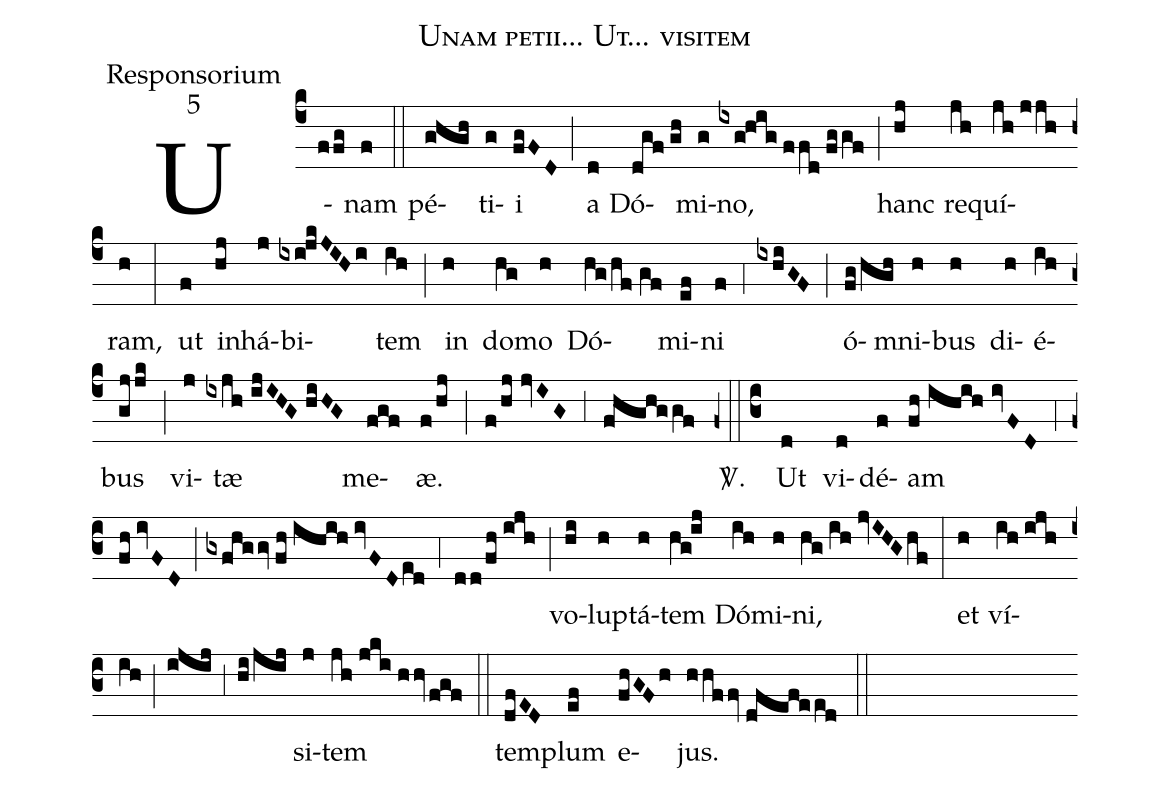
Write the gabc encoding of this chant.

name:Unam petii... Ut... visitem;
office-part:Responsorium;
mode:5;
%%
(c4) U(ffg)nam(f) (::) pé(ghgh)ti(g)i(fgFD) (;) a(d) Dó(dgf//gh)mi(g)no,(ixg!hig//ffd//fggf) (;) hanc(hj) re(jh)quí(jh//jjh)ram,(h) (:) ut(f) in(hj)há(j)bi(ixi!jkJIHi)tem(ih) (;) in(h) do(hg)mo(h) Dó(hg/hf//gf)mi(ef)ni(f) (;4) (ixhiGF) (;) ó(fg/hgh)mni(h)bus(h) di(h)é(ih)bus(gjjk) (;) vi(j)tæ(ixjh//ijIHG//hiHG) me(fgf)æ.(f/hj) (;) (f/hj//jvIG) (;3) (fhghggf) <sp>V/</sp>.(z0::c3) Ut(d) vi(d)dé(f)am(fh//ihih//ivFD) (;4) (fh//ivFD) (;) (gxfhggv//fh//ihih//ivFD/ed) (;4) (dd/fh//ijh) (;) vo(hi)lup(h)tá(h)tem(hg!ij) Dó(ih)mi(h)ni,(hg//ih//jvIHG/hf) (:) et(h) ví(ih//ijh/ih;ijij;3hi/jij)si(j)tem(jh//jki//hhv/fgf) (::) tem(dfED)plum(ef) e(fhGFh)jus.(hhffv//dfefeed) (::)
